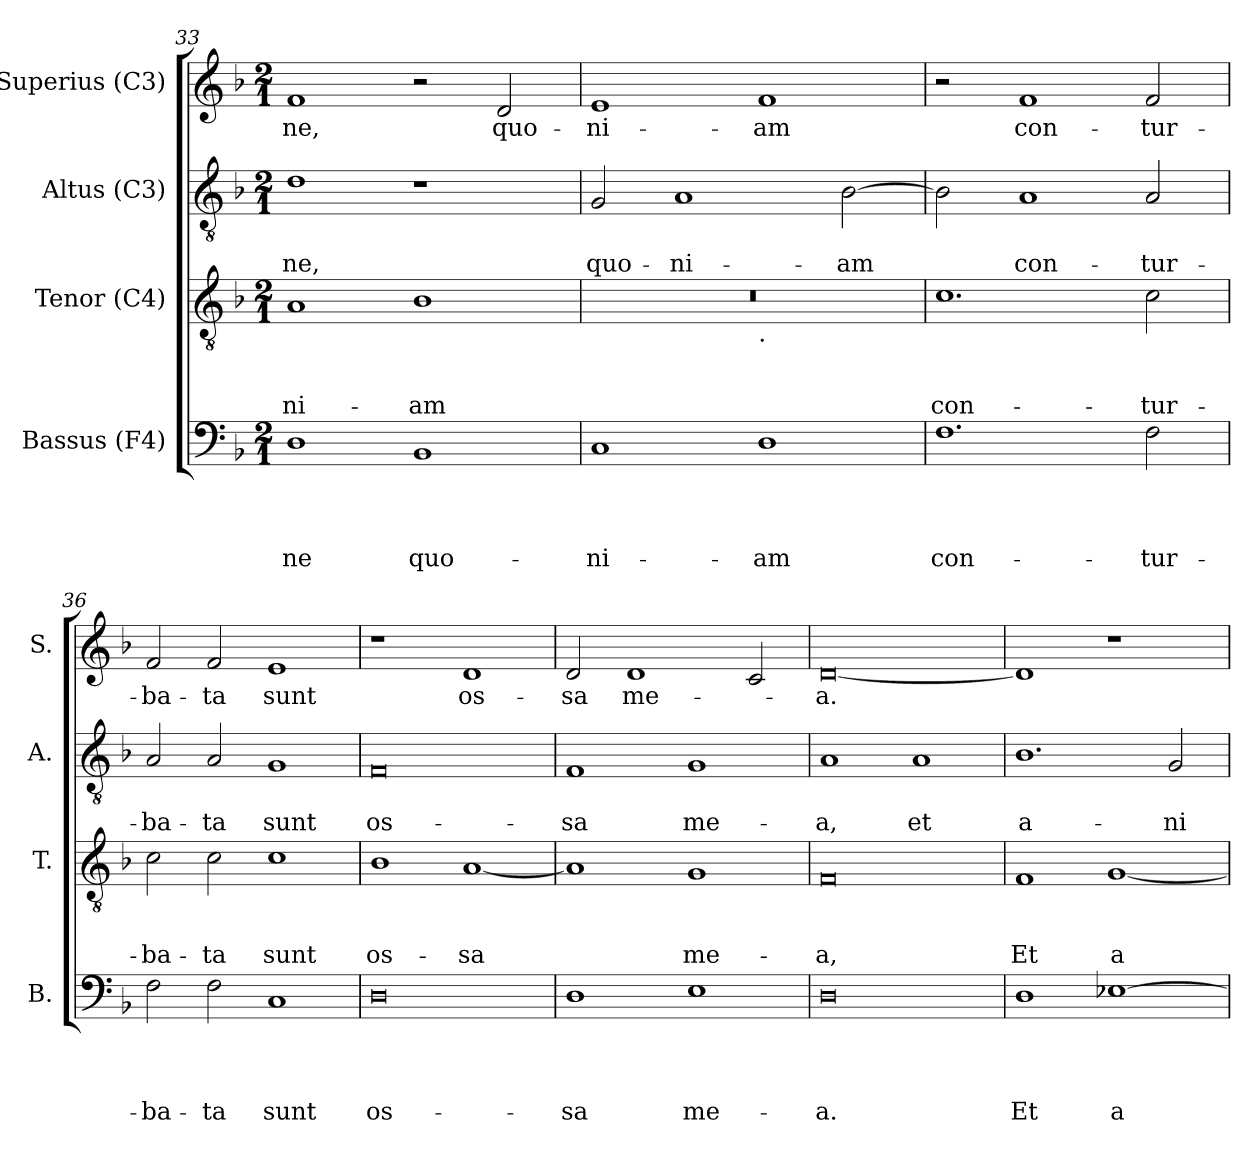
**kern	**text	**text	**text	**text	**kern	**text	**text	**text	**kern	**text	**text	**kern	**text
*part4	*part4	*part4	*part4	*part4	*part3	*part3	*part3	*part3	*part2	*part2	*part2	*part1	*part1
*staff4	*staff4	*staff4	*staff4	*staff4	*staff3	*staff3	*staff3	*staff3	*staff2	*staff2	*staff2	*staff1	*staff1
*I"Bassus (F4)	*	*	*	*	*I"Tenor (C4)	*	*	*	*I"Altus (C3)	*	*	*I"Superius (C3)	*
*I'B.	*	*	*	*	*I'T.	*	*	*	*I'A.	*	*	*I'S.	*
*clefF4	*	*	*	*	*clefGv2	*	*	*	*clefGv2	*	*	*clefG2	*
*k[b-]	*	*	*	*	*k[b-]	*	*	*	*k[b-]	*	*	*k[b-]	*
*F:	*	*	*	*	*F:	*	*	*	*F:	*	*	*F:	*
*M2/1	*	*	*	*	*M2/1	*	*	*	*M2/1	*	*	*M2/1	*
=33	=33	=33	=33	=33	=33	=33	=33	=33	=33	=33	=33	=33	=33
!	!	!	!	!LO:LY:b	!	!	!	!LO:LY:b	!	!	!LO:LY:b	!	!LO:LY:b
1D	.	.	.	-ne	1A	.	.	-ni-	1d	.	-ne,	1f	-ne,
!	!	!	!	!LO:LY:b	!	!	!	!LO:LY:b	!	!	!	!	!
1BB-	.	.	.	quo-	1B-	.	.	-am	1r	.	.	2r	.
!	!	!	!	!	!	!	!	!	!	!	!	!	!LO:LY:b
.	.	.	.	.	.	.	.	.	.	.	.	2d/	quo-
=34	=34	=34	=34	=34	=34	=34	=34	=34	=34	=34	=34	=34	=34
!	!	!	!	!LO:LY:b	!	!	!	!	!	!	!LO:LY:b	!	!LO:LY:b
*	*	*	*	*	*^	*	*	*	*	*	*	*	*
1C	.	.	.	-ni-	0r	1ryy	.	.	.	2G/	.	quo-	1e	-ni-
!	!	!	!	!	!	!	!	!	!	!	!	!LO:LY:b	!	!
.	.	.	.	.	.	.	.	.	.	1A	.	-ni-	.	.
!	!	!	!	!	!	!LO:TX:b:t=.	!	!	!	!	!	!	!	!
!	!	!	!	!LO:LY:b	!	!	!	!	!	!	!	!	!	!LO:LY:b
1D	.	.	.	-am	.	1ryy	.	.	.	.	.	.	1f	-am
!	!	!	!	!	!	!	!	!	!	!	!	!LO:LY:b	!	!
.	.	.	.	.	.	.	.	.	.	[>2B-\	.	-am	.	.
=35	=35	=35	=35	=35	=35	=35	=35	=35	=35	=35	=35	=35	=35	=35
!	!	!	!	!LO:LY:b	!	!	!	!	!LO:LY:b	!	!	!	!	!
*	*	*	*	*	*v	*v	*	*	*	*	*	*	*	*
1.F	.	.	.	con-	1.c	.	.	con-	2B-\]	.	.	2r	.
!	!	!	!	!	!	!	!	!	!	!	!LO:LY:b	!	!LO:LY:b
.	.	.	.	.	.	.	.	.	1A	.	con-	1f	con-
!	!	!	!	!LO:LY:b	!	!	!	!LO:LY:b	!	!	!LO:LY:b	!	!LO:LY:b
2F\	.	.	.	-tur-	2c\	.	.	-tur-	2A/	.	-tur-	2f/	-tur-
!!LO:LB:g=z
=36	=36	=36	=36	=36	=36	=36	=36	=36	=36	=36	=36	=36	=36
!	!	!	!	!LO:LY:b	!	!	!	!LO:LY:b	!	!	!LO:LY:b	!	!LO:LY:b
2F\	.	.	.	-ba-	2c\	.	.	-ba-	2A/	.	-ba-	2f/	-ba-
!	!	!	!	!LO:LY:b	!	!	!	!LO:LY:b	!	!	!LO:LY:b	!	!LO:LY:b
2F\	.	.	.	-ta	2c\	.	.	-ta	2A/	.	-ta	2f/	-ta
!	!	!	!	!LO:LY:b	!	!	!	!LO:LY:b	!	!	!LO:LY:b	!	!LO:LY:b
1C	.	.	.	sunt	1c	.	.	sunt	1G	.	sunt	1e	sunt
=37	=37	=37	=37	=37	=37	=37	=37	=37	=37	=37	=37	=37	=37
!	!	!	!	!LO:LY:b:rj	!	!	!	!LO:LY:b	!	!	!LO:LY:b:rj	!	!
0D	.	.	.	os-	1B-	.	.	os-	0F	.	os-	1r	.
!	!	!	!	!	!	!	!	!LO:LY:b	!	!	!	!	!LO:LY:b
.	.	.	.	.	[<1A	.	.	-sa	.	.	.	1d	os-
=38	=38	=38	=38	=38	=38	=38	=38	=38	=38	=38	=38	=38	=38
!	!	!	!	!LO:LY:b	!	!	!	!	!	!	!LO:LY:b	!	!LO:LY:b
1D	.	.	.	-sa	1A]	.	.	.	1F	.	-sa	2d/	-sa
!	!	!	!	!	!	!	!	!	!	!	!	!	!LO:LY:b
.	.	.	.	.	.	.	.	.	.	.	.	1d	me-
!	!	!	!	!LO:LY:b	!	!	!	!LO:LY:b	!	!	!LO:LY:b	!	!
1E	.	.	.	me-	1G	.	.	me-	1G	.	me-	.	.
.	.	.	.	.	.	.	.	.	.	.	.	2c/	.
=39	=39	=39	=39	=39	=39	=39	=39	=39	=39	=39	=39	=39	=39
!	!	!	!	!LO:LY:b:rj	!	!	!	!LO:LY:b:rj	!	!	!LO:LY:b	!	!LO:LY:b:rj
0D	.	.	.	-a.	0F	.	.	-a,	1A	.	-a,	[<0d	-a.
!	!	!	!	!	!	!	!	!	!	!	!LO:LY:b	!	!
.	.	.	.	.	.	.	.	.	1A	.	et	.	.
=40	=40	=40	=40	=40	=40	=40	=40	=40	=40	=40	=40	=40	=40
!	!	!	!	!LO:LY:b	!	!	!	!LO:LY:b	!	!	!LO:LY:b:rj	!	!
1D	.	.	.	Et	1F	.	.	Et	1.B-	.	a-	1d]	.
!	!	!	!	!LO:LY:b:rj	!	!	!	!LO:LY:b:rj	!	!	!	!	!
[>1E-X	.	.	.	a-	[>1G	.	.	a-	.	.	.	1r	.
!	!	!	!	!	!	!	!	!	!	!	!LO:LY:b	!	!
.	.	.	.	.	.	.	.	.	2G/	.	-ni-	.	.
=	=	=	=	=	=	=	=	=	=	=	=	=	=
*-	*-	*-	*-	*-	*-	*-	*-	*-	*-	*-	*-	*-	*-
